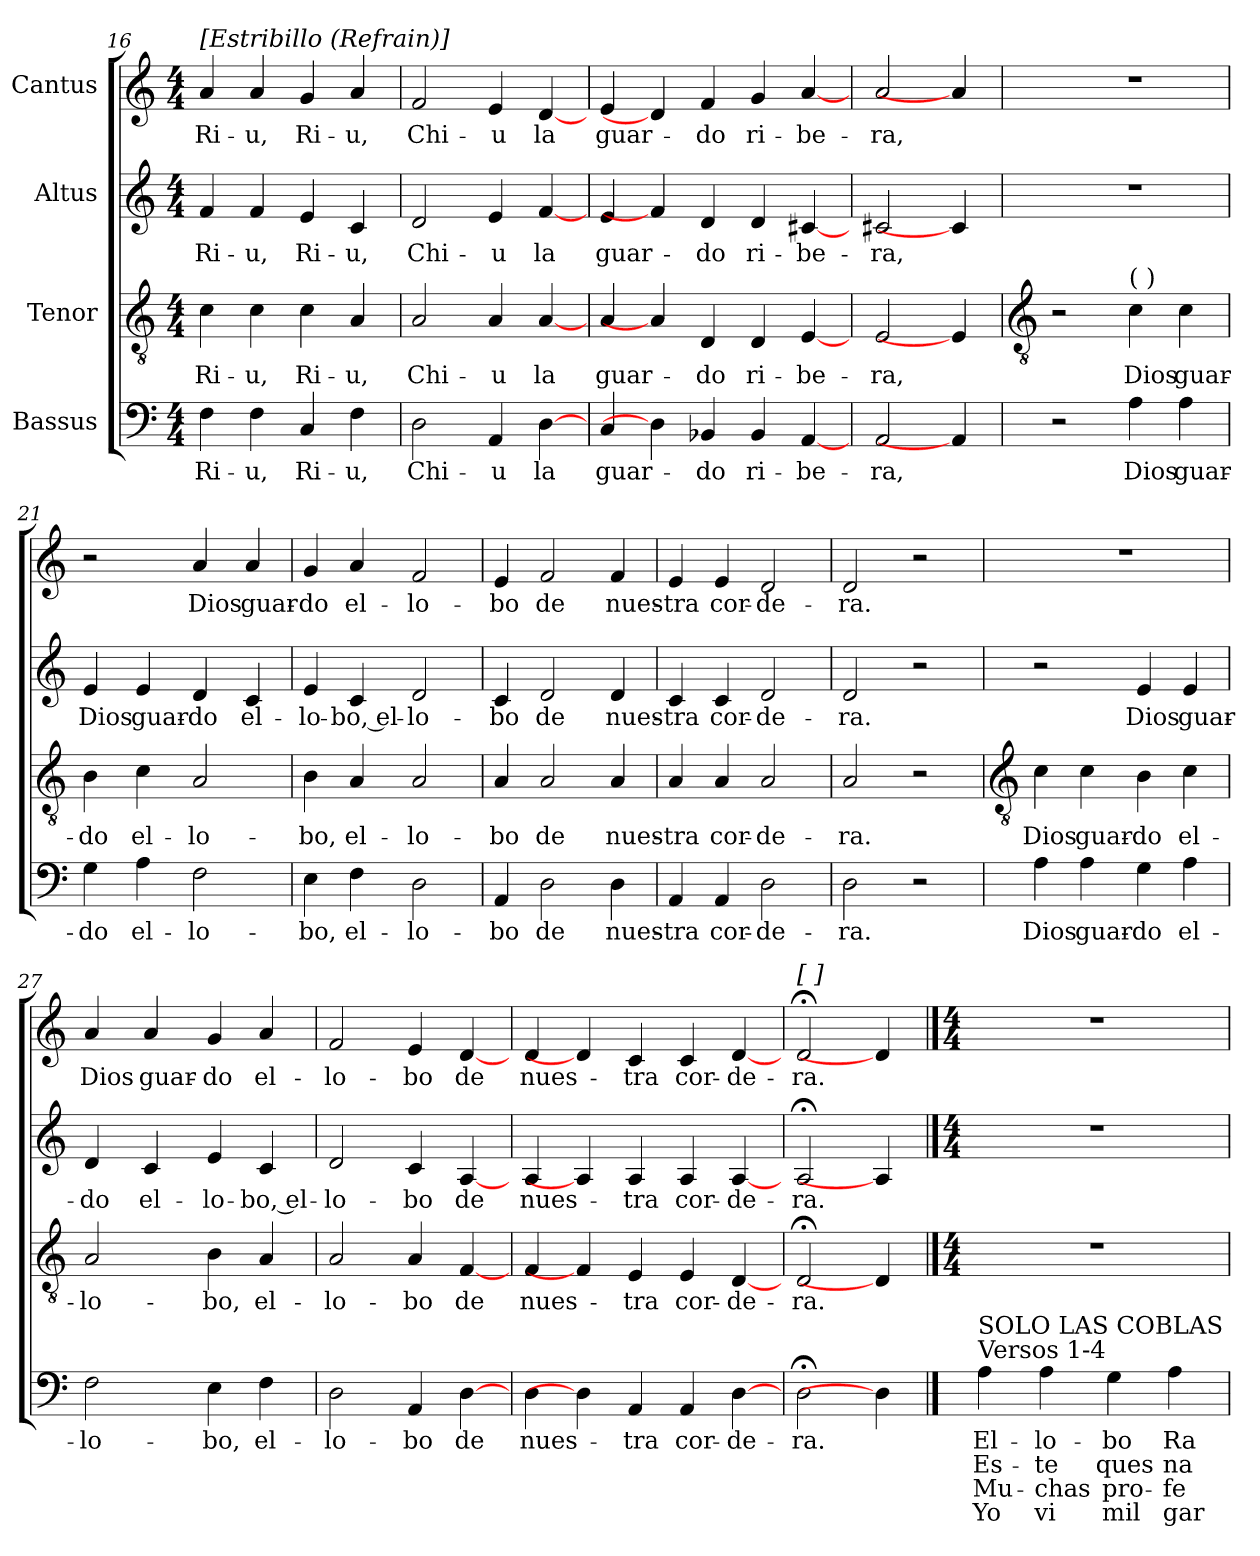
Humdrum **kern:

**kern	**text	**text	**text	**text	**kern	**text	**kern	**text	**kern	**text
*part4	*part4	*part4	*part4	*part4	*part3	*part3	*part2	*part2	*part1	*part1
*staff4	*staff4	*staff4	*staff4	*staff4	*staff3	*staff3	*staff2	*staff2	*staff1	*staff1
*I"Bassus	*	*	*	*	*I"Tenor	*	*I"Altus	*	*I"Cantus	*
!!LO:LB:g=z
*clefF4	*	*	*	*	*clefGv2	*	*clefG2	*	*clefG2	*
*k[]	*	*	*	*	*k[]	*	*k[]	*	*k[]	*
*C:	*	*	*	*	*C:	*	*C:	*	*C:	*
*M4/4	*	*	*	*	*M4/4	*	*M4/4	*	*M4/4	*
=16	=16	=16	=16	=16	=16	=16	=16	=16	=16	=16
!	!	!	!	!	!	!	!	!	!LO:TX:a:t=[Estribillo (Refrain)]	!
!	!LO:LY:b	!	!	!	!	!LO:LY:b	!	!LO:LY:b	!	!LO:LY:b
4F	Ri-	.	.	.	4c	Ri-	4f	Ri-	4a	Ri-
!	!LO:LY:b	!	!	!	!	!LO:LY:b	!	!LO:LY:b	!	!LO:LY:b
4F	-u,	.	.	.	4c	-u,	4f	-u,	4a	-u,
!	!LO:LY:b	!	!	!	!	!LO:LY:b	!	!LO:LY:b	!	!LO:LY:b
4C	Ri-	.	.	.	4c	Ri-	4e	Ri-	4g	Ri-
!	!LO:LY:b	!	!	!	!	!LO:LY:b	!	!LO:LY:b	!	!LO:LY:b
4F	-u,	.	.	.	4A	-u,	4c	-u,	4a	-u,
=17	=17	=17	=17	=17	=17	=17	=17	=17	=17	=17
!	!LO:LY:b	!	!	!	!	!LO:LY:b	!	!LO:LY:b	!	!LO:LY:b
2D	Chi-	.	.	.	2A	Chi-	2d	Chi-	2f	Chi-
!	!LO:LY:b	!	!	!	!	!LO:LY:b	!	!LO:LY:b	!	!LO:LY:b
4AA	-u	.	.	.	4A	-u	4e	-u	4e	-u
!	!LO:LY:b	!	!	!	!	!LO:LY:b	!	!LO:LY:b	!	!LO:LY:b
[4D	la	.	.	.	[4A	la	[4f	la	[4d	la
=18	=18	=18	=18	=18	=18	=18	=18	=18	=18	=18
!	!LO:LY:b	!	!	!	!	!LO:LY:b	!	!LO:LY:b	!	!LO:LY:b
4C	guar-	.	.	.	4A	guar-	4e	guar-	4e	guar-
4D]	.	.	.	.	4A]	.	4f]	.	4d]	.
!	!LO:LY:b	!	!	!	!	!LO:LY:b	!	!LO:LY:b	!	!LO:LY:b
4BB-X	-do	.	.	.	4D	-do	4d	-do	4f	-do
!	!LO:LY:b	!	!	!	!	!LO:LY:b	!	!LO:LY:b	!	!LO:LY:b
4BB-	ri-	.	.	.	4D	ri-	4d	ri-	4g	ri-
!	!LO:LY:b	!	!	!	!	!LO:LY:b	!	!LO:LY:b	!	!LO:LY:b
[4AA	-be-	.	.	.	[4E	-be-	[4c#	-be-	[4a	-be-
=19	=19	=19	=19	=19	=19	=19	=19	=19	=19	=19
!	!LO:LY:b	!	!	!	!	!LO:LY:b	!	!LO:LY:b	!	!LO:LY:b
2AA	-ra,	.	.	.	2E	-ra,	2c#X	-ra,	2a	-ra,
4AA]	.	.	.	.	4E]	.	4c#]	.	4a]	.
!!LO:LB:g=z
=20	=20	=20	=20	=20	=20	=20	=20	=20	=20	=20
*	*	*	*	*	*clefGv2	*	*	*	*	*
2r	.	.	.	.	2r	.	1r	.	1r	.
!	!	!	!	!	!LO:TX:a:t=(  )	!	!	!	!	!
!	!LO:LY:b	!	!	!	!	!LO:LY:b	!	!	!	!
4A	Dios	.	.	.	4c	Dios	.	.	.	.
!	!LO:LY:b	!	!	!	!	!LO:LY:b	!	!	!	!
4A	guar-	.	.	.	4c	guar-	.	.	.	.
=21	=21	=21	=21	=21	=21	=21	=21	=21	=21	=21
!	!LO:LY:b	!	!	!	!	!LO:LY:b	!	!LO:LY:b	!	!
4G	-do	.	.	.	4B	-do	4e	Dios	2r	.
!	!LO:LY:b	!	!	!	!	!LO:LY:b	!	!LO:LY:b	!	!
4A	el-	.	.	.	4c	el-	4e	guar-	.	.
!	!LO:LY:b	!	!	!	!	!LO:LY:b	!	!LO:LY:b	!	!LO:LY:b
2F	-lo-	.	.	.	2A	-lo-	4d	-do	4a	Dios
!	!	!	!	!	!	!	!	!LO:LY:b	!	!LO:LY:b
.	.	.	.	.	.	.	4c	el-	4a	guar-
=22	=22	=22	=22	=22	=22	=22	=22	=22	=22	=22
!	!LO:LY:b	!	!	!	!	!LO:LY:b	!	!LO:LY:b	!	!LO:LY:b
4E	-bo,	.	.	.	4B	-bo,	4e	-lo-	4g	-do
!	!LO:LY:b	!	!	!	!	!LO:LY:b	!	!LO:LY:b	!	!LO:LY:b
4F	el-	.	.	.	4A	el-	4c	-bo, el-	4a	el-
!	!LO:LY:b	!	!	!	!	!LO:LY:b	!	!LO:LY:b	!	!LO:LY:b
2D	-lo-	.	.	.	2A	-lo-	2d	-lo-	2f	-lo-
=23	=23	=23	=23	=23	=23	=23	=23	=23	=23	=23
!	!LO:LY:b	!	!	!	!	!LO:LY:b	!	!LO:LY:b	!	!LO:LY:b
4AA	-bo	.	.	.	4A	-bo	4c	-bo	4e	-bo
!	!LO:LY:b	!	!	!	!	!LO:LY:b	!	!LO:LY:b	!	!LO:LY:b
2D	de	.	.	.	2A	de	2d	de	2f	de
!	!LO:LY:b	!	!	!	!	!LO:LY:b	!	!LO:LY:b	!	!LO:LY:b
4D	nues-	.	.	.	4A	nues-	4d	nues-	4f	nues-
=24	=24	=24	=24	=24	=24	=24	=24	=24	=24	=24
!	!LO:LY:b	!	!	!	!	!LO:LY:b	!	!LO:LY:b	!	!LO:LY:b
4AA	-tra	.	.	.	4A	-tra	4c	-tra	4e	-tra
!	!LO:LY:b	!	!	!	!	!LO:LY:b	!	!LO:LY:b	!	!LO:LY:b
4AA	cor-	.	.	.	4A	cor-	4c	cor-	4e	cor-
!	!LO:LY:b	!	!	!	!	!LO:LY:b	!	!LO:LY:b	!	!LO:LY:b
2D	-de-	.	.	.	2A	-de-	2d	-de-	2d	-de-
=25	=25	=25	=25	=25	=25	=25	=25	=25	=25	=25
!	!LO:LY:b	!	!	!	!	!LO:LY:b	!	!LO:LY:b	!	!LO:LY:b
2D	-ra.	.	.	.	2A	-ra.	2d	-ra.	2d	-ra.
2r	.	.	.	.	2r	.	2r	.	2r	.
!!LO:LB:g=z
=26	=26	=26	=26	=26	=26	=26	=26	=26	=26	=26
*	*	*	*	*	*clefGv2	*	*	*	*	*
!	!LO:LY:b	!	!	!	!	!LO:LY:b	!	!	!	!
4A	Dios	.	.	.	4c	Dios	2r	.	1r	.
!	!LO:LY:b	!	!	!	!	!LO:LY:b	!	!	!	!
4A	guar-	.	.	.	4c	guar-	.	.	.	.
!	!LO:LY:b	!	!	!	!	!LO:LY:b	!	!LO:LY:b	!	!
4G	-do	.	.	.	4B	-do	4e	Dios	.	.
!	!LO:LY:b	!	!	!	!	!LO:LY:b	!	!LO:LY:b	!	!
4A	el-	.	.	.	4c	el-	4e	guar-	.	.
=27	=27	=27	=27	=27	=27	=27	=27	=27	=27	=27
!	!LO:LY:b	!	!	!	!	!LO:LY:b	!	!LO:LY:b	!	!LO:LY:b
2F	-lo-	.	.	.	2A	-lo-	4d	-do	4a	Dios
!	!	!	!	!	!	!	!	!LO:LY:b	!	!LO:LY:b
.	.	.	.	.	.	.	4c	el-	4a	guar-
!	!LO:LY:b	!	!	!	!	!LO:LY:b	!	!LO:LY:b	!	!LO:LY:b
4E	-bo,	.	.	.	4B	-bo,	4e	-lo-	4g	-do
!	!LO:LY:b	!	!	!	!	!LO:LY:b	!	!LO:LY:b	!	!LO:LY:b
4F	el-	.	.	.	4A	el-	4c	-bo, el-	4a	el-
=28	=28	=28	=28	=28	=28	=28	=28	=28	=28	=28
!	!LO:LY:b	!	!	!	!	!LO:LY:b	!	!LO:LY:b	!	!LO:LY:b
2D	-lo-	.	.	.	2A	-lo-	2d	-lo-	2f	-lo-
!	!LO:LY:b	!	!	!	!	!LO:LY:b	!	!LO:LY:b	!	!LO:LY:b
4AA	-bo	.	.	.	4A	-bo	4c	-bo	4e	-bo
!	!LO:LY:b	!	!	!	!	!LO:LY:b	!	!LO:LY:b	!	!LO:LY:b
[4D	de	.	.	.	[4F	de	[4A	de	[4d	de
=29	=29	=29	=29	=29	=29	=29	=29	=29	=29	=29
!	!LO:LY:b	!	!	!	!	!LO:LY:b	!	!LO:LY:b	!	!LO:LY:b
4D	nues-	.	.	.	4F	nues-	4A	nues-	4d	nues-
4D]	.	.	.	.	4F]	.	4A]	.	4d]	.
!	!LO:LY:b	!	!	!	!	!LO:LY:b	!	!LO:LY:b	!	!LO:LY:b
4AA	-tra	.	.	.	4E	-tra	4A	-tra	4c	-tra
!	!LO:LY:b	!	!	!	!	!LO:LY:b	!	!LO:LY:b	!	!LO:LY:b
4AA	cor-	.	.	.	4E	cor-	4A	cor-	4c	cor-
!	!LO:LY:b	!	!	!	!	!LO:LY:b	!	!LO:LY:b	!	!LO:LY:b
[4D	-de-	.	.	.	[4D	-de-	[4A	-de-	[4d	-de-
=30	=30	=30	=30	=30	=30	=30	=30	=30	=30	=30
!	!	!	!	!	!	!	!	!	!LO:TX:a:t=[     ]	!
!	!LO:LY:b	!	!	!	!	!LO:LY:b	!	!LO:LY:b	!	!LO:LY:b
2D;<	-ra.	.	.	.	2D;<	-ra.	2A;<	-ra.	2d;<	-ra.
4D]	.	.	.	.	4D]	.	4A]	.	4d]	.
!!LO:LB:g=z
==31	==31	==31	==31	==31	==31	==31	==31	==31	==31	==31
*	*	*	*	*	*M4/4	*	*M4/4	*	*M4/4	*
!LO:TX:a:t=Versos 1-4	!	!	!	!	!	!	!	!	!	!
!LO:TX:a:t=SOLO LAS COBLAS	!	!	!	!	!	!	!	!	!	!
!	!LO:LY:b	!LO:LY:b	!LO:LY:b	!LO:LY:b	!	!	!	!	!	!
4A	El-	-Es-	-Mu-	-Yo	1r	.	1r	.	1r	.
!	!LO:LY:b	!LO:LY:b	!LO:LY:b	!LO:LY:b	!	!	!	!	!	!
4A	lo-	-te	chas	vi	.	.	.	.	.	.
!	!LO:LY:b	!LO:LY:b	!LO:LY:b	!LO:LY:b	!	!	!	!	!	!
4G	bo	ques	pro-	-mil	.	.	.	.	.	.
!	!LO:LY:b	!LO:LY:b	!LO:LY:b	!LO:LY:b	!	!	!	!	!	!
4A	Ra-	-na-	-fe-	-gar-	.	.	.	.	.	.
=	=	=	=	=	=	=	=	=	=	=
*-	*-	*-	*-	*-	*-	*-	*-	*-	*-	*-
